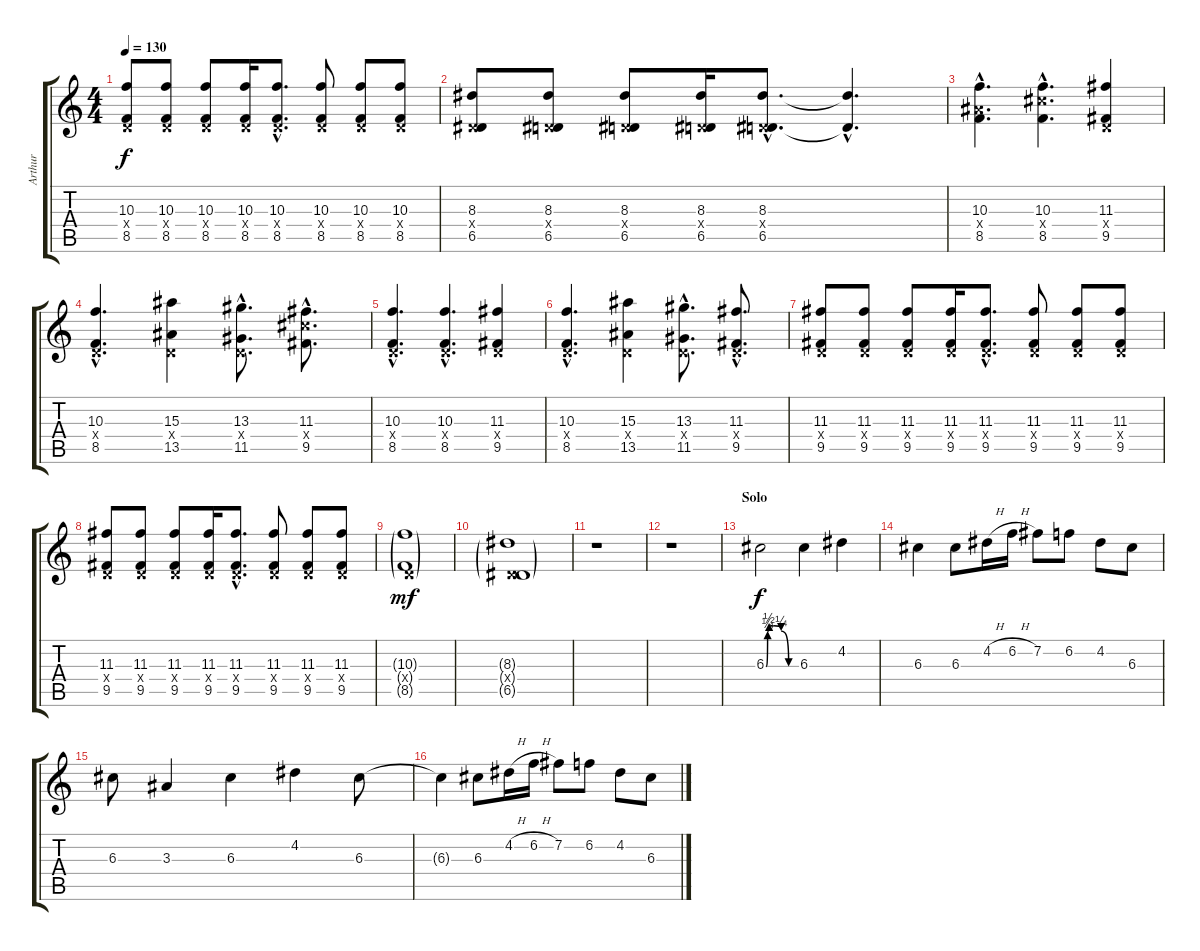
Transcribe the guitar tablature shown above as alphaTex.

\track ("Arthur" "Arthur") {instrument distortionguitar}
\staff {score tabs}
\tuning (E4 B3 G3 D3 A2 E2) {hide}
\ts (4 4)
\tempo 130
\clef g2
\ks c
(10.3 0.4{x} 8.5).8{dy f} (10.3 0.4{x} 8.5).8 (10.3 0.4{x} 8.5).8 (10.3 0.4{x} 8.5).16 (10.3{hac} 0.4{hac x} 8.5{hac}).8{d} (10.3 0.4{x} 8.5).8 (10.3 0.4{x} 8.5).8 (10.3 0.4{x} 8.5).8 |
(8.3 0.4{x} 6.5).8 (8.3 0.4{x} 6.5).8 (8.3 0.4{x} 6.5).8 (8.3 0.4{x} 6.5).16 (8.3{hac} 0.4{hac x} 6.5{hac}).8{d} (8.3{hac t} 6.5{hac t}).4{d} |
(10.3{hac} 8.4{hac x} 8.5{hac}).4{d} (10.3{hac} 11.4{hac x} 8.5{hac}).4{d} (11.3 0.4{x} 9.5).4 |
(10.3{hac} 0.4{hac x} 8.5{hac}).4{d} (15.3 0.4{x} 13.5).4 (13.3{hac} 0.4{hac x} 11.5{hac}).8{d} (11.3{hac} 11.4{hac x} 9.5{hac}).8{d} |
(10.3{hac} 0.4{hac x} 8.5{hac}).4{d} (10.3{hac} 0.4{hac x} 8.5{hac}).4{d} (11.3 0.4{x} 9.5).4 |
(10.3{hac} 0.4{hac x} 8.5{hac}).4{d} (15.3 0.4{x} 13.5).4 (13.3{hac} 0.4{hac x} 11.5{hac}).8{d} (11.3{hac} 0.4{hac x} 9.5{hac}).8{d} |
(11.3 0.4{x} 9.5).8 (11.3 0.4{x} 9.5).8 (11.3 0.4{x} 9.5).8 (11.3 0.4{x} 9.5).16 (11.3{hac} 0.4{hac x} 9.5{hac}).8{d} (11.3 0.4{x} 9.5).8 (11.3 0.4{x} 9.5).8 (11.3 0.4{x} 9.5).8 |
(11.3 0.4{x} 9.5).8 (11.3 0.4{x} 9.5).8 (11.3 0.4{x} 9.5).8 (11.3 0.4{x} 9.5).16 (11.3{hac} 0.4{hac x} 9.5{hac}).8{d} (11.3 0.4{x} 9.5).8 (11.3 0.4{x} 9.5).8 (11.3 0.4{x} 9.5).8 |
(10.3{g} 0.4{g x} 8.5{g}).1{dy mf} |
(8.3{g} 0.4{g x} 6.5{g}).1 |
r.1 |
r.1 |
\section ("" "Solo")
6.3{be (custom 0 0 3 1 6 2 9 2 13 2 15 2 30 1 45 0 60 0)}.2{dy f volume 13} 6.3.4 4.2.4 |
6.3.4 6.3.8 4.2{h}.16 6.2{h}.16 7.2.8 6.2.8 4.2.8 6.3.8 |
6.3.8 3.3.4 6.3.4 4.2.4 6.3.8 |
6.3{t}.4 6.3.8 4.2{h}.16 6.2{h}.16 7.2.8 6.2.8 4.2.8 6.3.8
